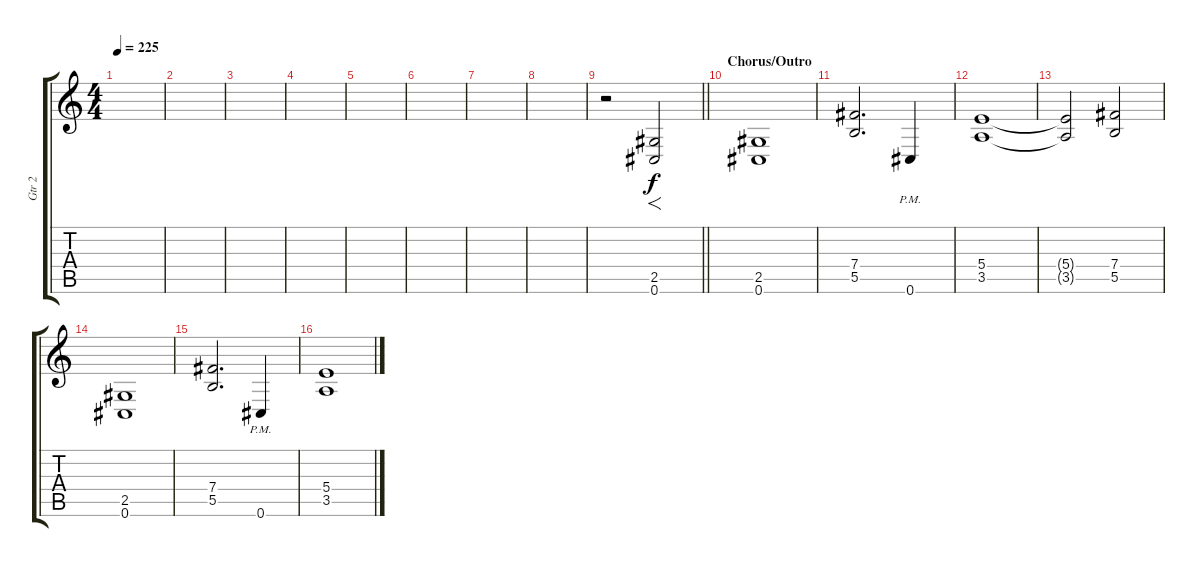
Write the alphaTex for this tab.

\track ("Gtr 2" "Gtr 2") {instrument distortionguitar}
\staff {score tabs}
\tuning (Db4 Ab3 E3 B2 Gb2 Db2) {hide}
\ts (4 4)
\tempo 225
\clef g2
\ks c
|
|
|
|
|
|
|
|
\barLineRight lightlight
r.2 (2.5 0.6).2{f} |
\section ("" "Chorus/Outro")
(2.5 0.6).1 |
(7.4 5.5).2{d} 0.6{pm}.4 |
(5.4 3.5).1 |
(5.4{t} 3.5{t}).2 (7.4 5.5).2 |
(2.5 0.6).1 |
(7.4 5.5).2{d} 0.6{pm}.4 |
(5.4 3.5).1
